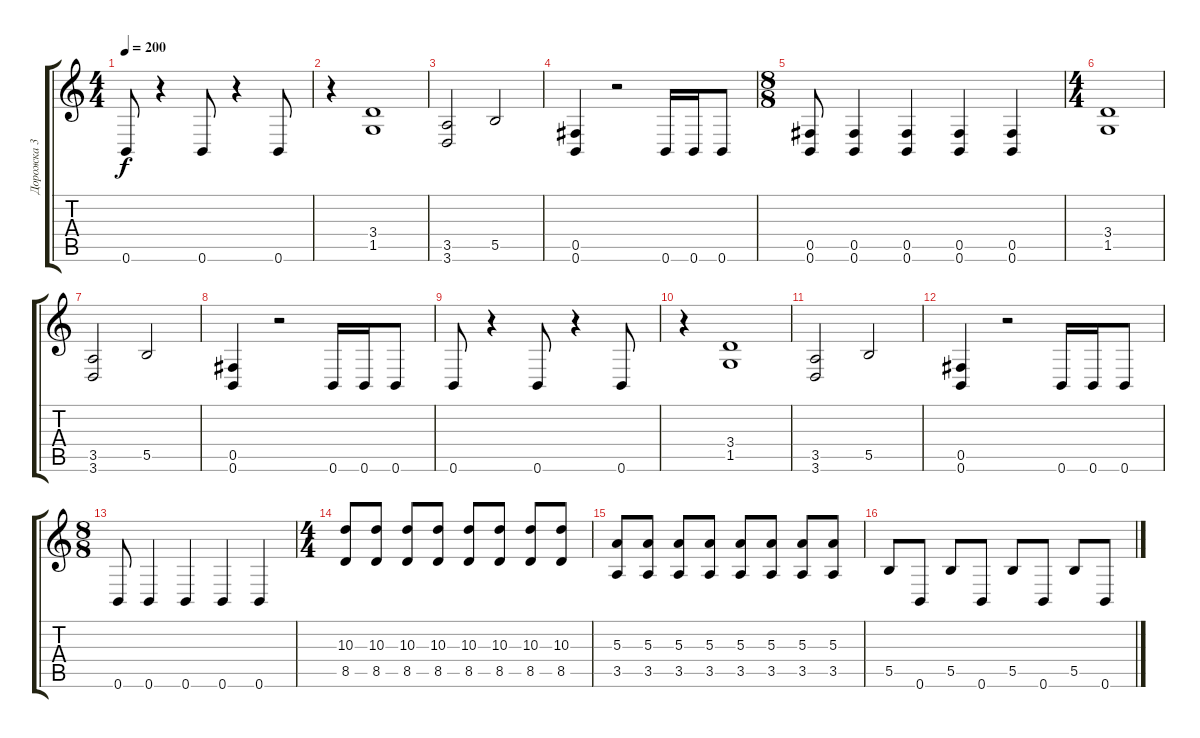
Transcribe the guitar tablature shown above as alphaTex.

\track ("Дорожка 3" "Дорожка 3") {instrument distortionguitar}
\staff {score tabs}
\tuning (Db4 Ab3 E3 B2 Gb2 B1) {hide}
\ts (4 4)
\tempo 200
\clef g2
\ks c
0.6.8{dy f} r.4 0.6.8 r.4 0.6.8 |
r.4 (3.4 1.5).1 |
(3.5 3.6).2 5.5.2 |
(0.5 0.6).4 r.2 0.6.16 0.6.16 0.6.8 |
\ts (8 8)
(0.5 0.6).8 (0.5 0.6).4 (0.5 0.6).4 (0.5 0.6).4 (0.5 0.6).4 |
\ts (4 4)
(3.4 1.5).1 |
(3.5 3.6).2 5.5.2 |
(0.5 0.6).4 r.2 0.6.16 0.6.16 0.6.8 |
0.6.8 r.4 0.6.8 r.4 0.6.8 |
r.4 (3.4 1.5).1 |
(3.5 3.6).2 5.5.2 |
(0.5 0.6).4 r.2 0.6.16 0.6.16 0.6.8 |
\ts (8 8)
0.6.8 0.6.4 0.6.4 0.6.4 0.6.4 |
\ts (4 4)
(10.3 8.5).8 (10.3 8.5).8 (10.3 8.5).8 (10.3 8.5).8 (10.3 8.5).8 (10.3 8.5).8 (10.3 8.5).8 (10.3 8.5).8 |
(5.3 3.5).8 (5.3 3.5).8 (5.3 3.5).8 (5.3 3.5).8 (5.3 3.5).8 (5.3 3.5).8 (5.3 3.5).8 (5.3 3.5).8 |
5.5.8 0.6.8 5.5.8 0.6.8 5.5.8 0.6.8 5.5.8 0.6.8
